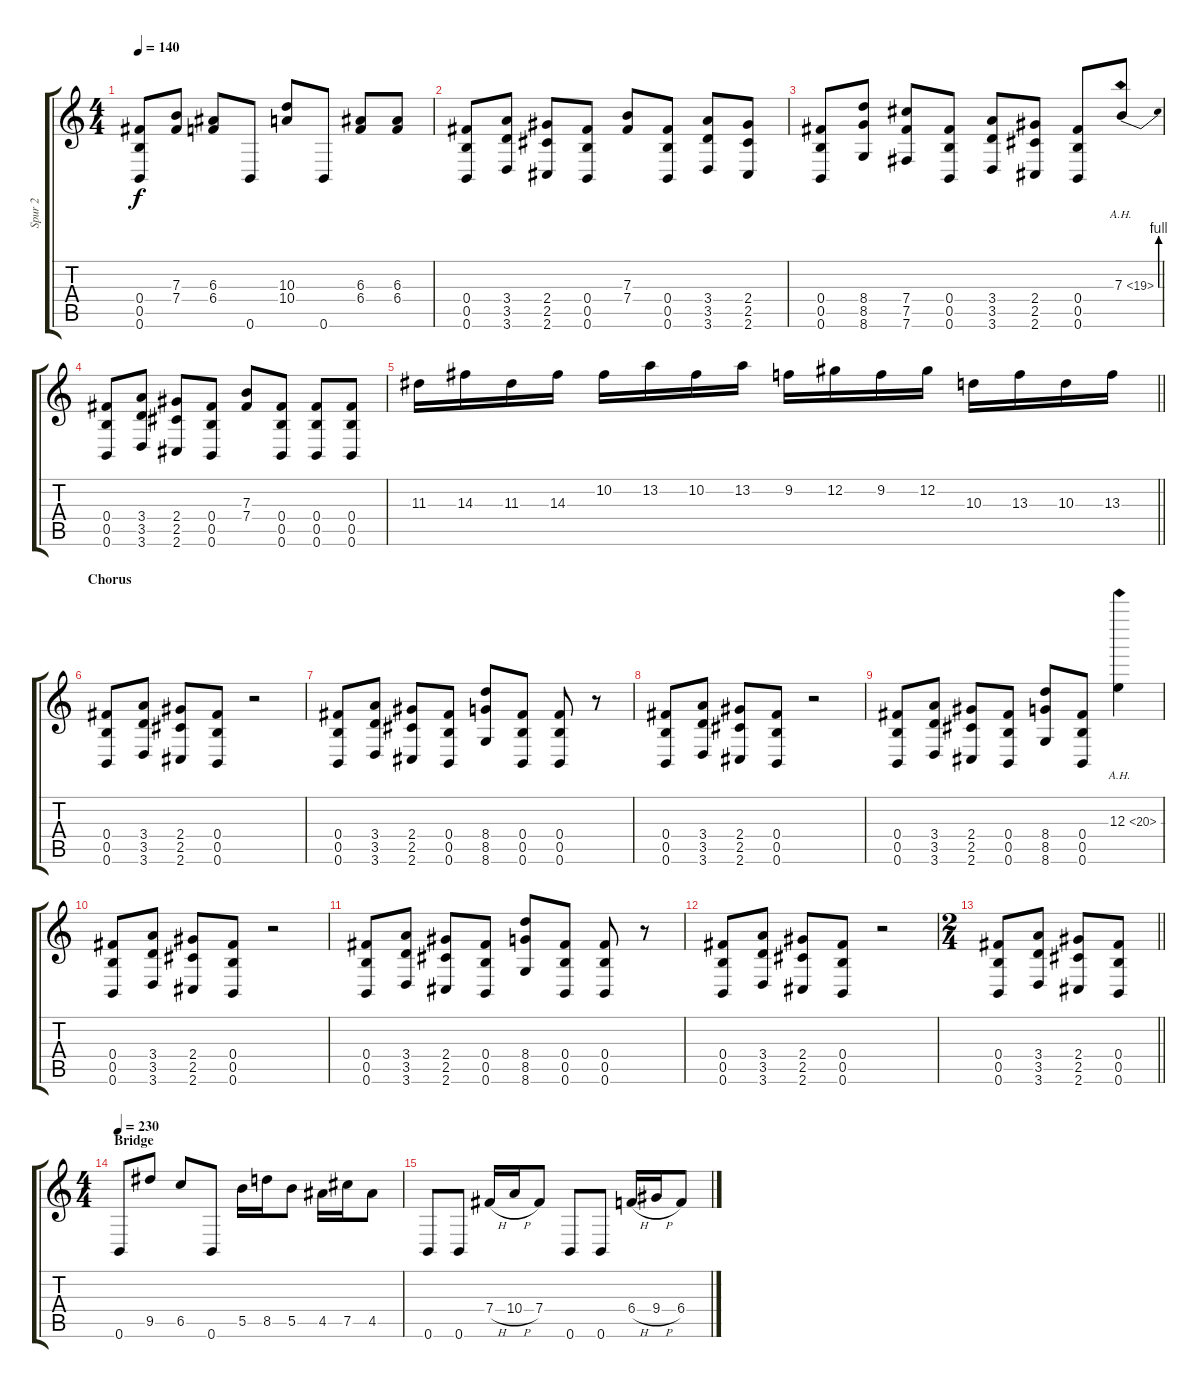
\track ("Spur 2" "Spur 2") {instrument distortionguitar}
\staff {score tabs}
\tuning (Db4 Ab3 E3 B2 Gb3 B1) {hide}
\ts (4 4)
\tempo 140
\clef g2
\ks c
(0.4 0.5 0.6).8{dy f} (7.3 7.4).8 (6.3 6.4).8 0.6.8 (10.3 10.4).8 0.6.8 (6.3 6.4).8 (6.3 6.4).8 |
(0.4 0.5 0.6).8 (3.4 3.5 3.6).8 (2.4 2.5 2.6).8 (0.4 0.5 0.6).8 (7.3 7.4).8 (0.4 0.5 0.6).8 (3.4 3.5 3.6).8 (2.4 2.5 2.6).8 |
(0.4 0.5 0.6).8 (8.4 8.5 8.6).8 (7.4 7.5 7.6).8 (0.4 0.5 0.6).8 (3.4 3.5 3.6).8 (2.4 2.5 2.6).8 (0.4 0.5 0.6).8 7.3{be (bend 0 0 60 4) ah 12}.8 |
(0.4 0.5 0.6).8 (3.4 3.5 3.6).8 (2.4 2.5 2.6).8 (0.4 0.5 0.6).8 (7.3 7.4).8 (0.4 0.5 0.6).8 (0.4 0.5 0.6).8 (0.4 0.5 0.6).8 |
\barLineRight lightlight
11.3.16 14.3.16 11.3.16 14.3.16 10.2.16 13.2.16 10.2.16 13.2.16 9.2.16 12.2.16 9.2.16 12.2.16 10.3.16 13.3.16 10.3.16 13.3.16 |
\section ("" "Chorus")
(0.4 0.5 0.6).8 (3.4 3.5 3.6).8 (2.4 2.5 2.6).8 (0.4 0.5 0.6).8 r.2 |
(0.4 0.5 0.6).8 (3.4 3.5 3.6).8 (2.4 2.5 2.6).8 (0.4 0.5 0.6).8 (8.4 8.5 8.6).8 (0.4 0.5 0.6).8 (0.4 0.5 0.6).8 r.8 |
(0.4 0.5 0.6).8 (3.4 3.5 3.6).8 (2.4 2.5 2.6).8 (0.4 0.5 0.6).8 r.2 |
(0.4 0.5 0.6).8 (3.4 3.5 3.6).8 (2.4 2.5 2.6).8 (0.4 0.5 0.6).8 (8.4 8.5 8.6).8 (0.4 0.5 0.6).8 12.3{ah 8}.4 |
(0.4 0.5 0.6).8 (3.4 3.5 3.6).8 (2.4 2.5 2.6).8 (0.4 0.5 0.6).8 r.2 |
(0.4 0.5 0.6).8 (3.4 3.5 3.6).8 (2.4 2.5 2.6).8 (0.4 0.5 0.6).8 (8.4 8.5 8.6).8 (0.4 0.5 0.6).8 (0.4 0.5 0.6).8 r.8 |
(0.4 0.5 0.6).8 (3.4 3.5 3.6).8 (2.4 2.5 2.6).8 (0.4 0.5 0.6).8 r.2 |
\ts (2 4)
\barLineRight lightlight
(0.4 0.5 0.6).8 (3.4 3.5 3.6).8 (2.4 2.5 2.6).8 (0.4 0.5 0.6).8 |
\ts (4 4)
\section ("" "Bridge")
\tempo 230
0.6.8 9.5.8 6.5.8 0.6.8 5.5.16 8.5.16 5.5.8 4.5.16 7.5.16 4.5.8 |
0.6.8 0.6.8 7.4{h}.16 10.4{h}.16 7.4.8 0.6.8 0.6.8 6.4{h}.16 9.4{h}.16 6.4.8
